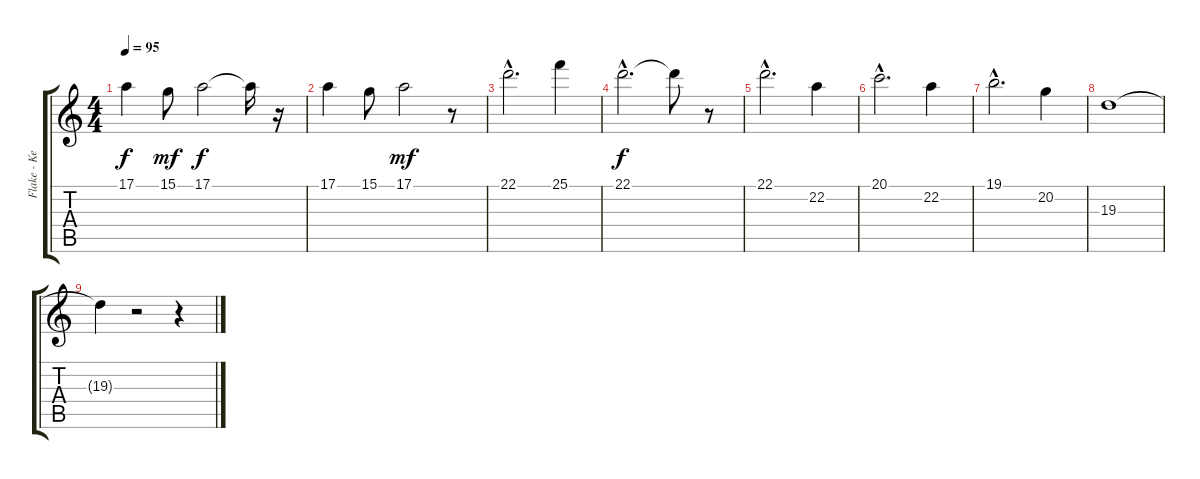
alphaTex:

\track ("Flake - Keys" "Flake - Ke") {instrument pad1newage}
\staff {score tabs}
\tuning (E4 B3 G3 D3 A2 E2) {hide}
\ts (4 4)
\tempo 95
\clef g2
\ks c
17.1.4{dy f} 15.1.8{dy mf} 17.1.2{dy f} 17.1{t}.16 r.16 |
17.1.4 15.1.8 17.1.2{dy mf} r.8 |
22.1{hac}.2{d} 25.1.4 |
22.1{hac}.2{d dy f} 22.1{t}.8 r.8 |
22.1{hac}.2{d} 22.2.4 |
20.1{hac}.2{d} 22.2.4 |
19.1{hac}.2{d} 20.2.4 |
19.3.1 |
19.3{t}.4 r.2 r.4
